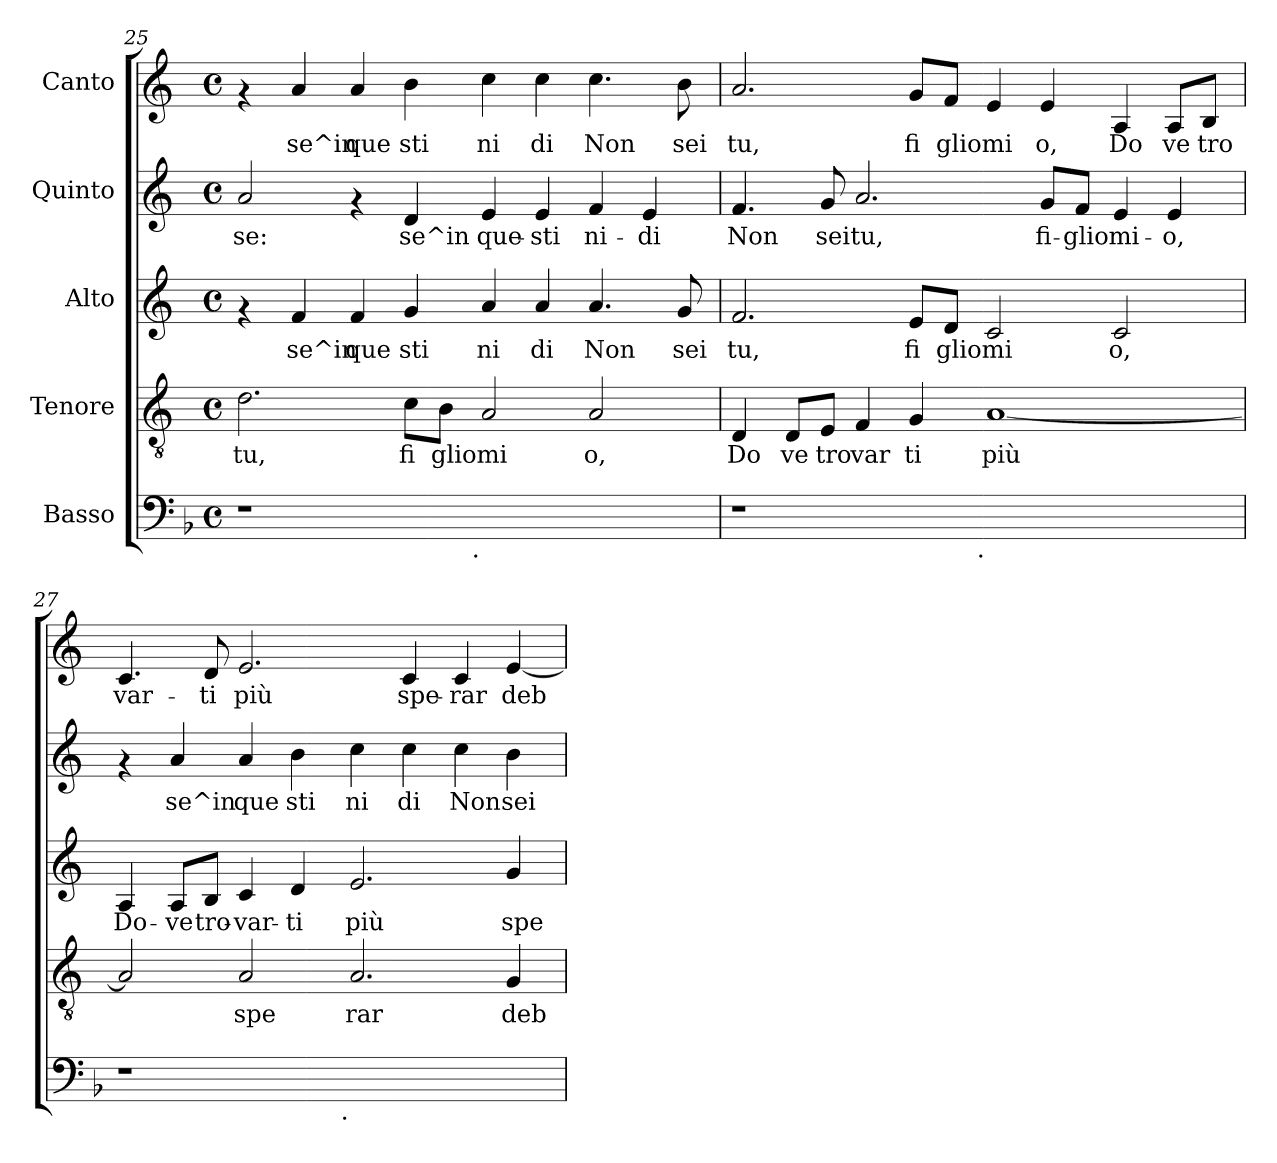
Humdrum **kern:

**kern	**kern	**text	**kern	**text	**kern	**text	**kern	**text
*part5	*part4	*part4	*part3	*part3	*part2	*part2	*part1	*part1
*staff5	*staff4	*staff4	*staff3	*staff3	*staff2	*staff2	*staff1	*staff1
*I"Basso	*I"Tenore	*	*I"Alto	*	*I"Quinto	*	*I"Canto	*
*clefF4	*clefGv2	*	*clefG2	*	*clefG2	*	*clefG2	*
*	*ITrd-3c-5	*	*ITrd-3c-5	*	*ITrd-3c-5	*	*ITrd-3c-5	*
*k[b-]	*k[b-]	*	*k[b-]	*	*k[b-]	*	*k[b-]	*
*F:	*F:	*	*F:	*	*F:	*	*F:	*
*M4/4	*M4/4	*	*M4/4	*	*M4/4	*	*M4/4	*
*met(c)	*met(c)	*	*met(c)	*	*met(c)	*	*met(c)	*
=25	=25	=25	=25	=25	=25	=25	=25	=25
!	!	!LO:LY:b:cj	!	!	!	!LO:LY:b:cj	!	!
*^	*	*	*	*	*	*	*	*
1r	2ryy	2.g\	tu,	4rf	.	2dd/	-se:	4rf	.
!	!	!	!	!	!LO:LY:b:cj	!	!	!	!LO:LY:b:cj
.	.	.	.	4b-/	se^in	.	.	4dd/	se^in
!	!	!	!	!	!LO:LY:b:cj	!	!	!	!LO:LY:b:cj
.	4ryy	.	.	4b-/	que	4rf	.	4dd/	que
!	!	!	!LO:LY:b:cj	!	!LO:LY:b:cj	!	!LO:LY:b:cj	!	!LO:LY:b:cj
.	8...ryy	8f\L	fi	4cc/	sti	4g/	se^in	4ee\	sti
!	!	!	!LO:LY:b:cj	!	!	!	!	!	!
.	.	8e\J	glio	.	.	.	.	.	.
!	!LO:TX:b:t=.	!	!	!	!	!	!	!	!
.	1ryy	.	.	.	.	.	.	.	.
!	!	!	!LO:LY:b:cj	!	!LO:LY:b:cj	!	!LO:LY:b:cj	!	!LO:LY:b:cj
1ryy	.	2d/	mi	4dd/	ni	4a/	que-	4ff\	ni
!	!	!	!	!	!LO:LY:b:cj	!	!LO:LY:b:cj	!	!LO:LY:b:cj
.	.	.	.	4dd/	di	4a/	-sti	4ff\	di
!	!	!	!LO:LY:b:cj	!	!LO:LY:b:cj	!	!LO:LY:b:cj	!	!LO:LY:b:cj
.	.	2d/	o,	4.dd/	Non	4b-/	ni-	4.ff\	Non
!	!	!	!	!	!	!	!LO:LY:b:cj	!	!
.	.	.	.	.	.	4a/	-di	.	.
!	!	!	!	!	!LO:LY:b:cj	!	!	!	!LO:LY:b:cj
.	.	.	.	8cc/	sei	.	.	8ee\	sei
.	64ryy	.	.	.	.	.	.	.	.
=26	=26	=26	=26	=26	=26	=26	=26	=26	=26
!	!	!	!LO:LY:b:cj	!	!LO:LY:b:cj	!	!LO:LY:b:cj	!	!LO:LY:b:cj
1r	2ryy	4G/	Do	2.b-/	tu,	4.b-/	Non	2.dd/	tu,
!	!	!	!LO:LY:b:cj	!	!	!	!	!	!
.	.	8G/L	ve	.	.	.	.	.	.
!	!	!	!LO:LY:b:cj	!	!	!	!LO:LY:b:cj	!	!
.	.	8A/J	tro	.	.	8cc/	sei	.	.
!	!	!	!LO:LY:b:cj	!	!	!	!LO:LY:b:cj	!	!
.	4ryy	4B-/	var	.	.	2.dd/	tu,	.	.
!	!	!	!LO:LY:b:cj	!	!LO:LY:b:cj	!	!	!	!LO:LY:b:cj
.	8...ryy	4c/	ti	8a/L	fi	.	.	8cc/L	fi
!	!	!	!	!	!LO:LY:b:cj	!	!	!	!LO:LY:b:cj
.	.	.	.	8g/J	glio	.	.	8b-/J	glio
!	!LO:TX:b:t=.	!	!	!	!	!	!	!	!
.	1ryy	.	.	.	.	.	.	.	.
!	!	!	!LO:LY:b:cj	!	!LO:LY:b:cj	!	!	!	!LO:LY:b:cj
1ryy	.	[<1d	più	2f/	mi	.	.	4a/	mi
!	!	!	!	!	!	!	!LO:LY:b:cj	!	!LO:LY:b:cj
.	.	.	.	.	.	8cc/L	fi-	4a/	o,
!	!	!	!	!	!	!	!LO:LY:b:cj	!	!
.	.	.	.	.	.	8b-/J	-glio	.	.
!	!	!	!	!	!LO:LY:b:cj	!	!LO:LY:b:cj	!	!LO:LY:b:cj
.	.	.	.	2f/	o,	4a/	mi-	4d/	Do
!	!	!	!	!	!	!	!LO:LY:b:cj	!	!LO:LY:b:cj
.	.	.	.	.	.	4a/	-o,	8d/L	ve
!	!	!	!	!	!	!	!	!	!LO:LY:b:cj
.	.	.	.	.	.	.	.	8e/J	tro
.	64ryy	.	.	.	.	.	.	.	.
!!LO:LB:g=z
=27	=27	=27	=27	=27	=27	=27	=27	=27	=27
!	!	!	!LO:LY:b:cj	!	!LO:LY:b:cj	!	!	!	!LO:LY:b:cj
1r	2ryy	2d/]	.	4d/	Do-	4rf	.	4.f/	var-
!	!	!	!	!	!LO:LY:b:cj	!	!LO:LY:b:cj	!	!
.	.	.	.	8d/L	-ve	4dd/	se^in	.	.
!	!	!	!	!	!LO:LY:b:cj	!	!	!	!LO:LY:b:cj
.	.	.	.	8e/J	tro-	.	.	8g/	-ti
!	!	!	!LO:LY:b:cj	!	!LO:LY:b:cj	!	!LO:LY:b:cj	!	!LO:LY:b:cj
.	4ryy	2d/	spe	4f/	-var-	4dd/	que	2.a/	più
!	!	!	!	!	!LO:LY:b:cj	!	!LO:LY:b:cj	!	!
.	8...ryy	.	.	4g/	-ti	4ee\	sti	.	.
!	!LO:TX:b:t=.	!	!	!	!	!	!	!	!
.	1ryy	.	.	.	.	.	.	.	.
!	!	!	!LO:LY:b:cj	!	!LO:LY:b:cj	!	!LO:LY:b:cj	!	!
1ryy	.	2.d/	rar	2.a/	più	4ff\	ni	.	.
!	!	!	!	!	!	!	!LO:LY:b:cj	!	!LO:LY:b:cj
.	.	.	.	.	.	4ff\	di	4f/	spe-
!	!	!	!	!	!	!	!LO:LY:b:cj	!	!LO:LY:b:cj
.	.	.	.	.	.	4ff\	Non	4f/	-rar
!	!	!	!LO:LY:b:cj	!	!LO:LY:b:cj	!	!LO:LY:b:cj	!	!LO:LY:b:cj
.	.	4c/	deb	4cc/	spe-	4ee\	sei	[<4a/	deb-
.	64ryy	.	.	.	.	.	.	.	.
*v	*v	*	*	*	*	*	*	*	*
=	=	=	=	=	=	=	=	=
*-	*-	*-	*-	*-	*-	*-	*-	*-
